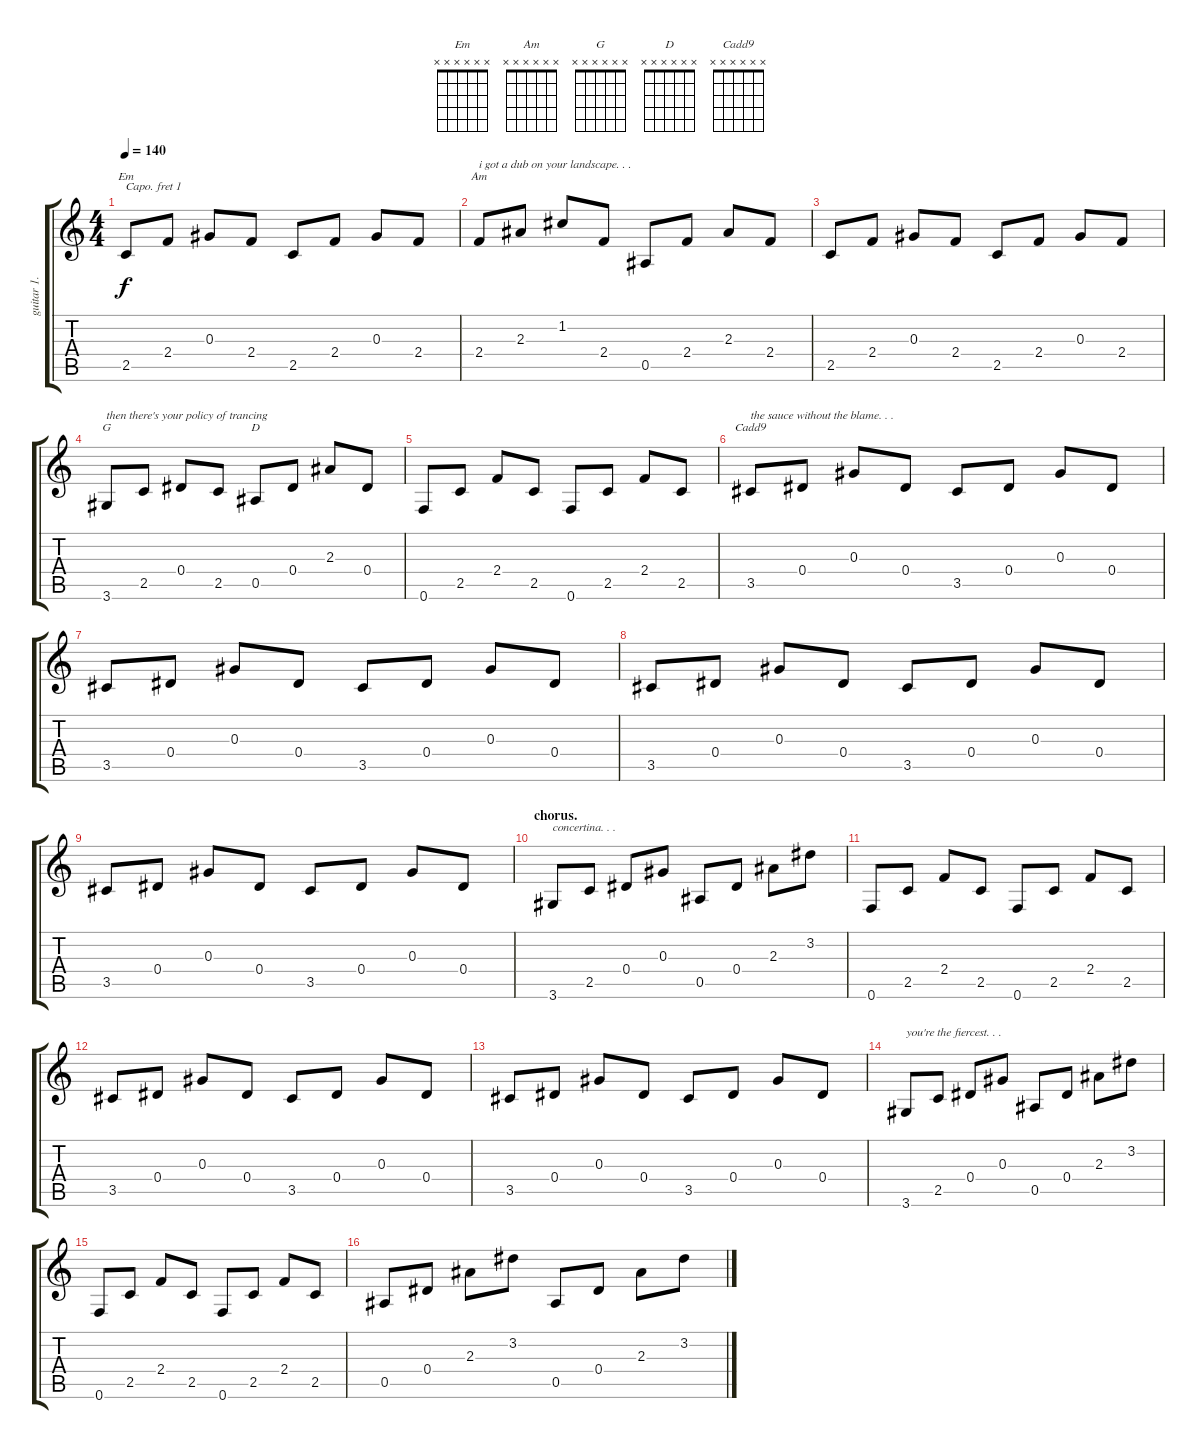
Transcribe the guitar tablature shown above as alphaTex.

\track ("guitar 1." "guitar 1.") {instrument acousticguitarsteel}
\staff {score tabs}
\capo 1
\tuning (E4 B3 G3 D3 A2 E2) {hide}
\chord ("Em" x x x x x x) {firstfret 0}
\chord ("Am" x x x x x x) {firstfret 0}
\chord ("G" x x x x x x) {firstfret 0}
\chord ("D" x x x x x x) {firstfret 0}
\chord ("Cadd9" x x x x x x) {firstfret 0}
\ts (4 4)
\tempo 140
\clef g2
\ks c
2.5.8{ch "Em" dy f} 2.4.8 0.3.8 2.4.8 2.5.8 2.4.8 0.3.8 2.4.8 |
2.4.8{ch "Am" txt "i got a dub on your landscape. . ."} 2.3.8 1.2.8 2.4.8 0.5.8 2.4.8 2.3.8 2.4.8 |
2.5.8 2.4.8 0.3.8 2.4.8 2.5.8 2.4.8 0.3.8 2.4.8 |
3.6.8{ch "G" txt "then there's your policy of trancing"} 2.5.8 0.4.8 2.5.8 0.5.8{ch "D"} 0.4.8 2.3.8 0.4.8 |
0.6.8 2.5.8 2.4.8 2.5.8 0.6.8 2.5.8 2.4.8 2.5.8 |
3.5.8{ch "Cadd9" txt "the sauce without the blame. . ."} 0.4.8 0.3.8 0.4.8 3.5.8 0.4.8 0.3.8 0.4.8 |
3.5.8 0.4.8 0.3.8 0.4.8 3.5.8 0.4.8 0.3.8 0.4.8 |
3.5.8 0.4.8 0.3.8 0.4.8 3.5.8 0.4.8 0.3.8 0.4.8 |
3.5.8 0.4.8 0.3.8 0.4.8 3.5.8 0.4.8 0.3.8 0.4.8 |
\section ("" "chorus.")
3.6.8{txt "concertina. . ."} 2.5.8 0.4.8 0.3.8 0.5.8 0.4.8 2.3.8 3.2.8 |
0.6.8 2.5.8 2.4.8 2.5.8 0.6.8 2.5.8 2.4.8 2.5.8 |
3.5.8 0.4.8 0.3.8 0.4.8 3.5.8 0.4.8 0.3.8 0.4.8 |
3.5.8 0.4.8 0.3.8 0.4.8 3.5.8 0.4.8 0.3.8 0.4.8 |
3.6.8{txt "you're the fiercest. . ."} 2.5.8 0.4.8 0.3.8 0.5.8 0.4.8 2.3.8 3.2.8 |
0.6.8 2.5.8 2.4.8 2.5.8 0.6.8 2.5.8 2.4.8 2.5.8 |
0.5.8 0.4.8 2.3.8 3.2.8 0.5.8 0.4.8 2.3.8 3.2.8
